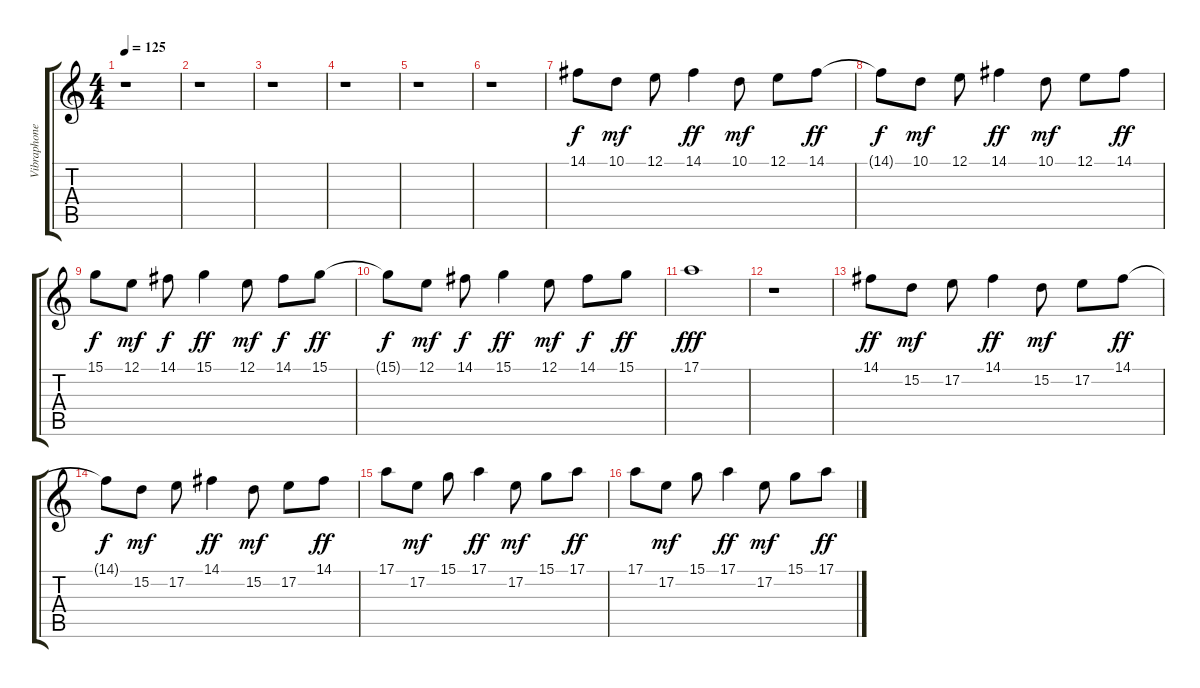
\track ("Vibraphone" "Vibraphone") {instrument vibraphone}
\staff {score tabs}
\tuning (E4 B3 G3 D3 A2 E2) {hide}
\ts (4 4)
\tempo 125
\clef g2
\ks c
r.1{dy ff} |
r.1 |
r.1 |
r.1 |
r.1 |
r.1 |
14.1.8{dy f} 10.1.8{dy mf} 12.1.8 14.1.4{dy ff} 10.1.8{dy mf} 12.1.8 14.1.8{dy ff} |
14.1{t}.8{dy f} 10.1.8{dy mf} 12.1.8 14.1.4{dy ff} 10.1.8{dy mf} 12.1.8 14.1.8{dy ff} |
15.1.8{dy f} 12.1.8{dy mf} 14.1.8{dy f} 15.1.4{dy ff} 12.1.8{dy mf} 14.1.8{dy f} 15.1.8{dy ff} |
15.1{t}.8{dy f} 12.1.8{dy mf} 14.1.8{dy f} 15.1.4{dy ff} 12.1.8{dy mf} 14.1.8{dy f} 15.1.8{dy ff} |
17.1.1{dy fff} |
r.1 |
14.1.8{dy ff} 15.2.8{dy mf} 17.2.8 14.1.4{dy ff} 15.2.8{dy mf} 17.2.8 14.1.8{dy ff} |
14.1{t}.8{dy f} 15.2.8{dy mf} 17.2.8 14.1.4{dy ff} 15.2.8{dy mf} 17.2.8 14.1.8{dy ff} |
17.1.8 17.2.8{dy mf} 15.1.8 17.1.4{dy ff} 17.2.8{dy mf} 15.1.8 17.1.8{dy ff} |
17.1.8 17.2.8{dy mf} 15.1.8 17.1.4{dy ff} 17.2.8{dy mf} 15.1.8 17.1.8{dy ff}
